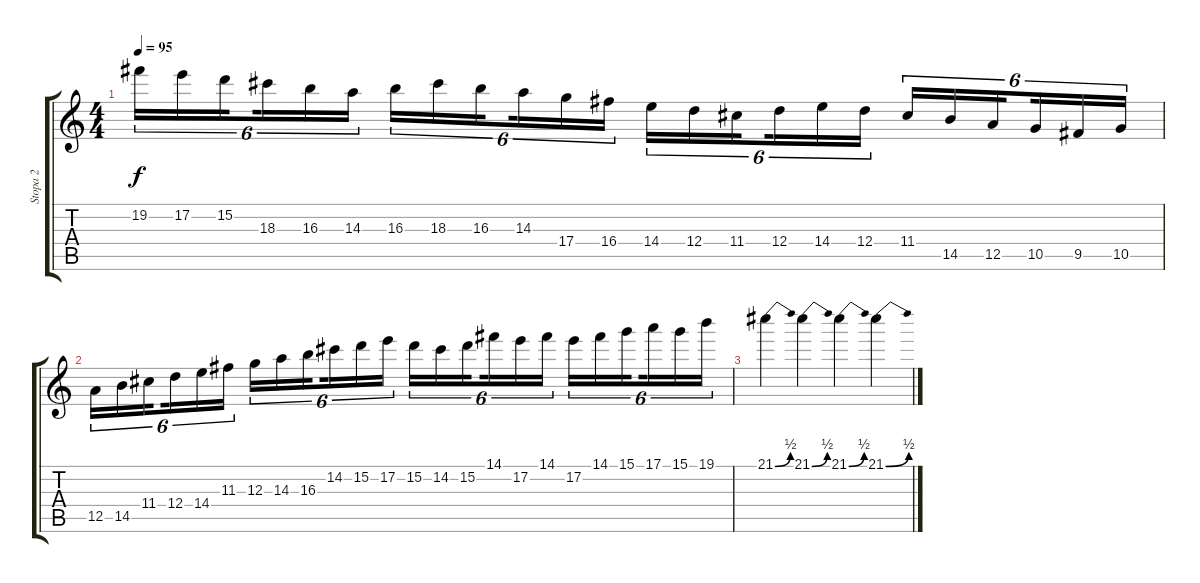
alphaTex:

\track ("Stopa 2" "Stopa 2") {instrument distortionguitar}
\staff {score tabs}
\tuning (E4 B3 G3 D3 A2 E2) {hide}
\ts (4 4)
\tempo 95
\clef g2
\ks c
19.2.16{tu (6 4) dy f} 17.2.16{tu (6 4)} 15.2.16{tu (6 4) beam splitsecondary} 18.3.16{tu (6 4)} 16.3.16{tu (6 4)} 14.3.16{tu (6 4)} 16.3.16{tu (6 4)} 18.3.16{tu (6 4)} 16.3.16{tu (6 4) beam splitsecondary} 14.3.16{tu (6 4)} 17.4.16{tu (6 4)} 16.4.16{tu (6 4)} 14.4.16{tu (6 4)} 12.4.16{tu (6 4)} 11.4.16{tu (6 4) beam splitsecondary} 12.4.16{tu (6 4)} 14.4.16{tu (6 4)} 12.4.16{tu (6 4)} 11.4.16{tu (6 4)} 14.5.16{tu (6 4)} 12.5.16{tu (6 4) beam splitsecondary} 10.5.16{tu (6 4)} 9.5.16{tu (6 4)} 10.5.16{tu (6 4)} |
12.5.16{tu (6 4)} 14.5.16{tu (6 4)} 11.4.16{tu (6 4) beam splitsecondary} 12.4.16{tu (6 4)} 14.4.16{tu (6 4)} 11.3.16{tu (6 4)} 12.3.16{tu (6 4)} 14.3.16{tu (6 4)} 16.3.16{tu (6 4) beam splitsecondary} 14.2.16{tu (6 4)} 15.2.16{tu (6 4)} 17.2.16{tu (6 4)} 15.2.16{tu (6 4)} 14.2.16{tu (6 4)} 15.2.16{tu (6 4) beam splitsecondary} 14.1.16{tu (6 4)} 17.2.16{tu (6 4)} 14.1.16{tu (6 4)} 17.2.16{tu (6 4)} 14.1.16{tu (6 4)} 15.1.16{tu (6 4) beam splitsecondary} 17.1.16{tu (6 4)} 15.1.16{tu (6 4)} 19.1.16{tu (6 4)} |
21.1{be (bend 0 0 60 2)}.4 21.1{be (bend 0 0 60 2)}.4 21.1{be (bend 0 0 60 2)}.4 21.1{be (bend 0 0 60 2)}.4
